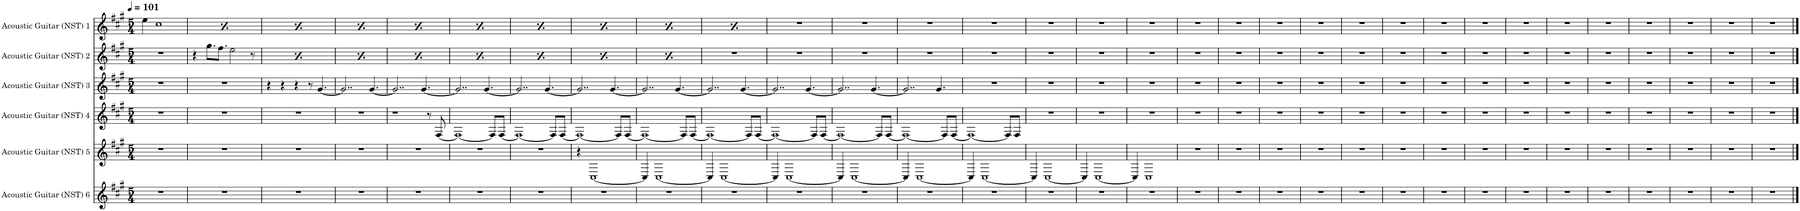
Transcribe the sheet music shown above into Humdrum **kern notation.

**kern	**kern	**kern	**kern	**kern	**kern
*part6	*part5	*part4	*part3	*part2	*part1
*staff6	*staff5	*staff4	*staff3	*staff2	*staff1
*I"Acoustic Guitar (NST) 6	*I"Acoustic Guitar (NST) 5	*I"Acoustic Guitar (NST) 4	*I"Acoustic Guitar (NST) 3	*I"Acoustic Guitar (NST) 2	*I"Acoustic Guitar (NST) 1
*I'Guit. 6	*I'Guit. 5	*I'Guit. 4	*I'Guit. 3	*I'Guit. 2	*I'Guit. 1
*clefG2	*clefG2	*clefG2	*clefG2	*clefG2	*clefG2
*k[f#c#g#]	*k[f#c#g#]	*k[f#c#g#]	*k[f#c#g#]	*k[f#c#g#]	*k[f#c#g#]
*M5/4	*M5/4	*M5/4	*M5/4	*M5/4	*M5/4
*MM101	*MM101	*MM101	*MM101	*MM101	*MM101
=1	=1	=1	=1	=1	=1
4%5r	4%5r	4%5r	4%5r	4%5r	4ee\
.	.	.	.	.	1cc#
=2	=2	=2	=2	=2	=2
*	*	*	*	*	*MM101
4%5r	4%5r	4%5r	4%5r	4r	4ee\
.	.	.	.	8.gg#\L	1cc#
.	.	.	.	8.ff#\J	.
.	.	.	.	2ee\	.
.	.	.	.	8r	.
=3	=3	=3	=3	=3	=3
*	*	*	*	*	*MM101
4%5r	4%5r	4%5r	4r	4r	4ee\
.	.	.	4r	8.gg#\L	1cc#
.	.	.	.	8.ff#\J	.
.	.	.	4r	.	.
.	.	.	.	2ee\	.
.	.	.	8r	.	.
.	.	.	[4.g#/	.	.
.	.	.	.	8r	.
=4	=4	=4	=4	=4	=4
*	*	*	*	*	*MM101
4%5r	4%5r	4%5r	2..g#/]	4r	4ee\
.	.	.	.	8.gg#\L	1cc#
.	.	.	.	8.ff#\J	.
.	.	.	.	2ee\	.
.	.	.	[4.g#/	.	.
.	.	.	.	8r	.
=5	=5	=5	=5	=5	=5
*	*	*	*	*	*MM101
4%5r	4%5r	1r	2..g#/]	4r	4ee\
.	.	.	.	8.gg#\L	1cc#
.	.	.	.	8.ff#\J	.
.	.	.	.	2ee\	.
.	.	.	[4.g#/	.	.
.	.	8r	.	.	.
.	.	[8F#/	.	8r	.
=6	=6	=6	=6	=6	=6
*	*	*	*	*	*MM101
4%5r	4%5r	1F#_	2..g#/]	4r	4ee\
.	.	.	.	8.gg#\L	1cc#
.	.	.	.	8.ff#\J	.
.	.	.	.	2ee\	.
.	.	.	[4.g#/	.	.
.	.	8F#/L]	.	.	.
.	.	[8F#/J	.	8r	.
=7	=7	=7	=7	=7	=7
*	*	*	*	*	*MM101
4%5r	4%5r	1F#_	2..g#/]	4r	4ee\
.	.	.	.	8.gg#\L	1cc#
.	.	.	.	8.ff#\J	.
.	.	.	.	2ee\	.
.	.	.	[4.g#/	.	.
.	.	8F#/L]	.	.	.
.	.	[8F#/J	.	8r	.
=8	=8	=8	=8	=8	=8
*	*	*	*	*	*MM101
4%5r	4r	1F#_	2..g#/]	4r	4ee\
.	[1C#	.	.	8.gg#\L	1cc#
.	.	.	.	8.ff#\J	.
.	.	.	.	2ee\	.
.	.	.	[4.g#/	.	.
.	.	8F#/L]	.	.	.
.	.	[8F#/J	.	8r	.
=9	=9	=9	=9	=9	=9
*	*	*	*	*	*MM101
4%5r	4C#/]	1F#_	2..g#/]	4r	4ee\
.	[1C#	.	.	8.gg#\L	1cc#
.	.	.	.	8.ff#\J	.
.	.	.	.	2ee\	.
.	.	.	[4.g#/	.	.
.	.	8F#/L]	.	.	.
.	.	[8F#/J	.	8r	.
=10	=10	=10	=10	=10	=10
*	*	*	*	*	*MM101
4%5r	4C#/]	1F#_	2..g#/]	4%5r	4ee\
.	[1C#	.	.	.	1cc#
.	.	.	[4.g#/	.	.
.	.	8F#/L]	.	.	.
.	.	[8F#/J	.	.	.
=11	=11	=11	=11	=11	=11
4%5r	4C#/]	1F#_	2..g#/]	4%5r	4%5r
.	[1C#	.	.	.	.
.	.	.	[4.g#/	.	.
.	.	8F#/L]	.	.	.
.	.	[8F#/J	.	.	.
=12	=12	=12	=12	=12	=12
4%5r	4C#/]	1F#_	2..g#/]	4%5r	4%5r
.	[1C#	.	.	.	.
.	.	.	[4.g#/	.	.
.	.	8F#/L]	.	.	.
.	.	[8F#/J	.	.	.
=13	=13	=13	=13	=13	=13
4%5r	4C#/]	1F#_	2..g#/]	4%5r	4%5r
.	[1C#	.	.	.	.
.	.	.	4.g#/	.	.
.	.	8F#/L]	.	.	.
.	.	[8F#/J	.	.	.
=14	=14	=14	=14	=14	=14
4%5r	4C#/]	1F#_	4%5r	4%5r	4%5r
.	[1C#	.	.	.	.
.	.	8F#/L]	.	.	.
.	.	8F#/J	.	.	.
=15	=15	=15	=15	=15	=15
4%5r	4C#/]	4%5r	4%5r	4%5r	4%5r
.	[1C#	.	.	.	.
=16	=16	=16	=16	=16	=16
4%5r	4C#/]	4%5r	4%5r	4%5r	4%5r
.	[1C#	.	.	.	.
=17	=17	=17	=17	=17	=17
4%5r	4C#/]	4%5r	4%5r	4%5r	4%5r
.	1C#	.	.	.	.
=18	=18	=18	=18	=18	=18
4%5r	4%5r	4%5r	4%5r	4%5r	4%5r
=19	=19	=19	=19	=19	=19
4%5r	4%5r	4%5r	4%5r	4%5r	4%5r
=20	=20	=20	=20	=20	=20
4%5r	4%5r	4%5r	4%5r	4%5r	4%5r
=21	=21	=21	=21	=21	=21
4%5r	4%5r	4%5r	4%5r	4%5r	4%5r
=22	=22	=22	=22	=22	=22
4%5r	4%5r	4%5r	4%5r	4%5r	4%5r
=23	=23	=23	=23	=23	=23
4%5r	4%5r	4%5r	4%5r	4%5r	4%5r
=24	=24	=24	=24	=24	=24
4%5r	4%5r	4%5r	4%5r	4%5r	4%5r
=25	=25	=25	=25	=25	=25
4%5r	4%5r	4%5r	4%5r	4%5r	4%5r
=26	=26	=26	=26	=26	=26
4%5r	4%5r	4%5r	4%5r	4%5r	4%5r
=27	=27	=27	=27	=27	=27
4%5r	4%5r	4%5r	4%5r	4%5r	4%5r
=28	=28	=28	=28	=28	=28
4%5r	4%5r	4%5r	4%5r	4%5r	4%5r
=29	=29	=29	=29	=29	=29
4%5r	4%5r	4%5r	4%5r	4%5r	4%5r
=30	=30	=30	=30	=30	=30
4%5r	4%5r	4%5r	4%5r	4%5r	4%5r
=31	=31	=31	=31	=31	=31
4%5r	4%5r	4%5r	4%5r	4%5r	4%5r
=32	=32	=32	=32	=32	=32
4%5r	4%5r	4%5r	4%5r	4%5r	4%5r
==	==	==	==	==	==
*-	*-	*-	*-	*-	*-
